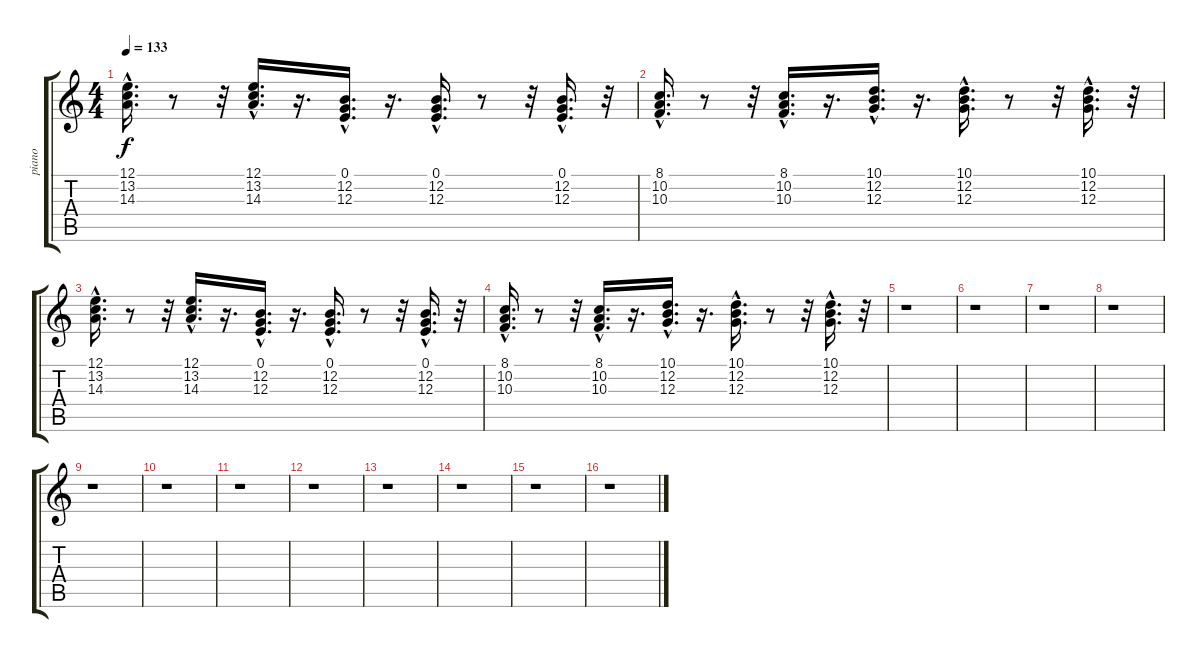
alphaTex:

\track ("piano" "piano") {instrument brightacousticpiano}
\staff {score tabs}
\tuning (E4 B3 G3 D3 A2 E2) {hide}
\ts (4 4)
\tempo 133
\clef g2
\ks c
(12.1{hac} 13.2{hac} 14.3{hac}).16{d dy f} r.8 r.32 (12.1{hac} 13.2{hac} 14.3{hac}).16{d} r.16{d} (0.1{hac} 12.2{hac} 12.3{hac}).16{d} r.16{d} (0.1{hac} 12.2{hac} 12.3{hac}).16{d} r.8 r.32 (0.1{hac} 12.2{hac} 12.3{hac}).16{d} r.32 |
(8.1{hac} 10.2{hac} 10.3{hac}).16{d} r.8 r.32 (8.1{hac} 10.2{hac} 10.3{hac}).16{d} r.16{d} (10.1{hac} 12.2{hac} 12.3{hac}).16{d} r.16{d} (10.1{hac} 12.2{hac} 12.3{hac}).16{d} r.8 r.32 (10.1{hac} 12.2{hac} 12.3{hac}).16{d} r.32 |
(12.1{hac} 13.2{hac} 14.3{hac}).16{d} r.8 r.32 (12.1{hac} 13.2{hac} 14.3{hac}).16{d} r.16{d} (0.1{hac} 12.2{hac} 12.3{hac}).16{d} r.16{d} (0.1{hac} 12.2{hac} 12.3{hac}).16{d} r.8 r.32 (0.1{hac} 12.2{hac} 12.3{hac}).16{d} r.32 |
(8.1{hac} 10.2{hac} 10.3{hac}).16{d} r.8 r.32 (8.1{hac} 10.2{hac} 10.3{hac}).16{d} r.16{d} (10.1{hac} 12.2{hac} 12.3{hac}).16{d} r.16{d} (10.1{hac} 12.2{hac} 12.3{hac}).16{d} r.8 r.32 (10.1{hac} 12.2{hac} 12.3{hac}).16{d} r.32 |
r.1 |
r.1 |
r.1 |
r.1 |
r.1 |
r.1 |
r.1 |
r.1 |
r.1 |
r.1 |
r.1 |
r.1
